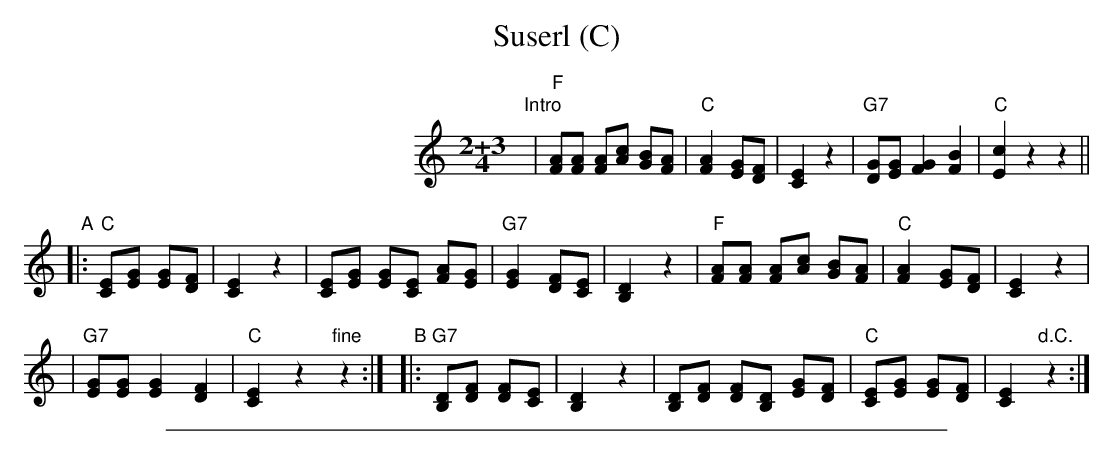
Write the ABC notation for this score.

X:1
T: Suserl (C)
M: 2+3/4
L: 1/8
M: 2+3/4
L: 1/8
K: C
"Intro"\
| "F"[AF][AF] [AF][cA] [BG][AF] \
| "C"[A2F2] [GE][FD] | [E2C2] z2 \
| "G7"[GD][GE] [G2F2] [B2F2] | "C"[c2E2] z2 z2 ||
"A"|: "C"[EC][GE] [GE][FD] | [E2C2] z2 \
| [EC][GE] [GE][EC] [AF][GE] \
| "G7"[G2E2] [FD][EC] | [D2B,2] z2 \
| "F"[AF][AF] [AF][cA] [BG][AF] \
| "C"[A2F2] [GE][FD] | [E2C2]  z2 |
| "G7"[GE][GE] [G2E2] [F2D2] | "C"[E2C2] z2 "fine"z2 :| \
"B"|: "G7"[DB,][FD] [FD][EC] | [D2B,2] z2 \
| [DB,][FD] [FD][DB,] [GE][FD] \
| "C"[EC][GE] [GE][FD] | [E2C2] "d.C."z2 :|
